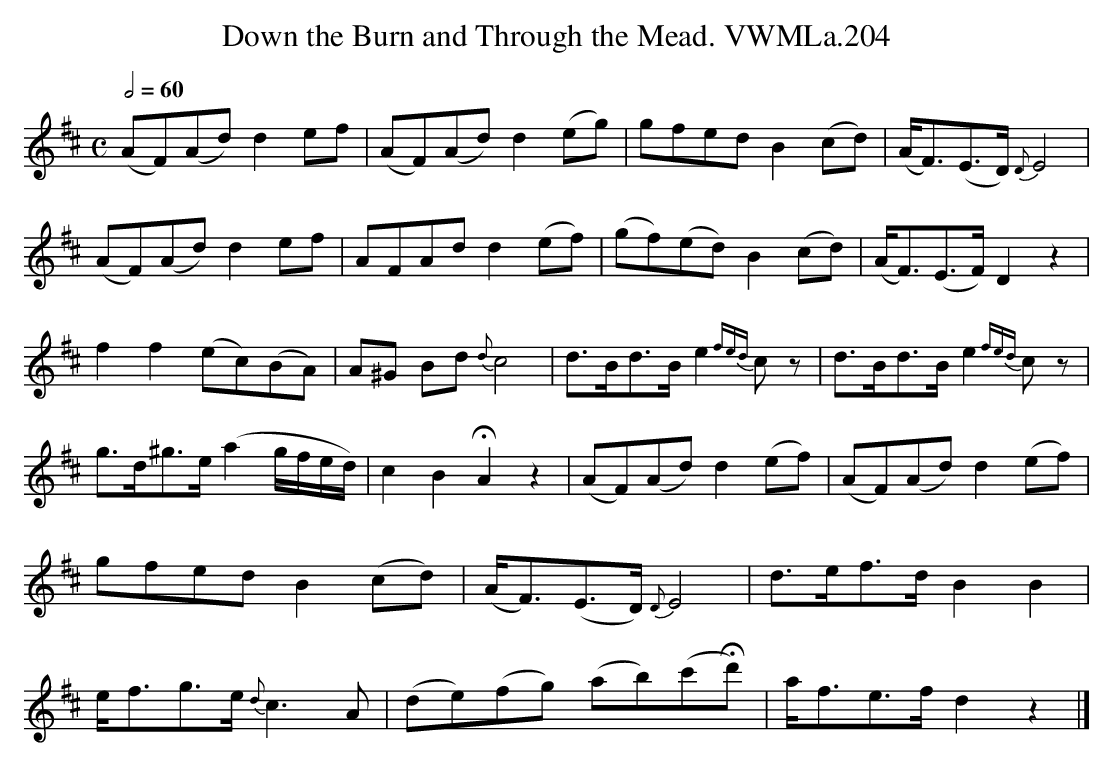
X:1
T:Down the Burn and Through the Mead. VWMLa.204
M:C
L:1/8
Q:2/4=60
K:D
(AF)(Ad)d2ef|(AF)(Ad)d2(eg)|\
gfedB2(cd)|(A<F)(E>D){D}E4|
(AF)(Ad)d2ef|AFAdd2(ef)|\
(gf)(ed)B2(cd)|(A<F)(E>F)D2z2|
f2f2(ec)(BA)|A^G Bd{d}c4|\
d>Bd>Be2{fed}cz|d>Bd>Be2{fed}cz|
g>d^g>e(a2g/f/e/d/)|c2B2!fermata!A2z2|\
(AF)(Ad)d2(ef)|(AF)(Ad)d2(ef)|
gfedB2(cd)|(A<F)(E>D){D}E4|d>ef>dB2B2|
e<fg>e{d}c3A|(de)(fg) (ab)(c'!fermata!d')|a<fe>fd2z2|]
